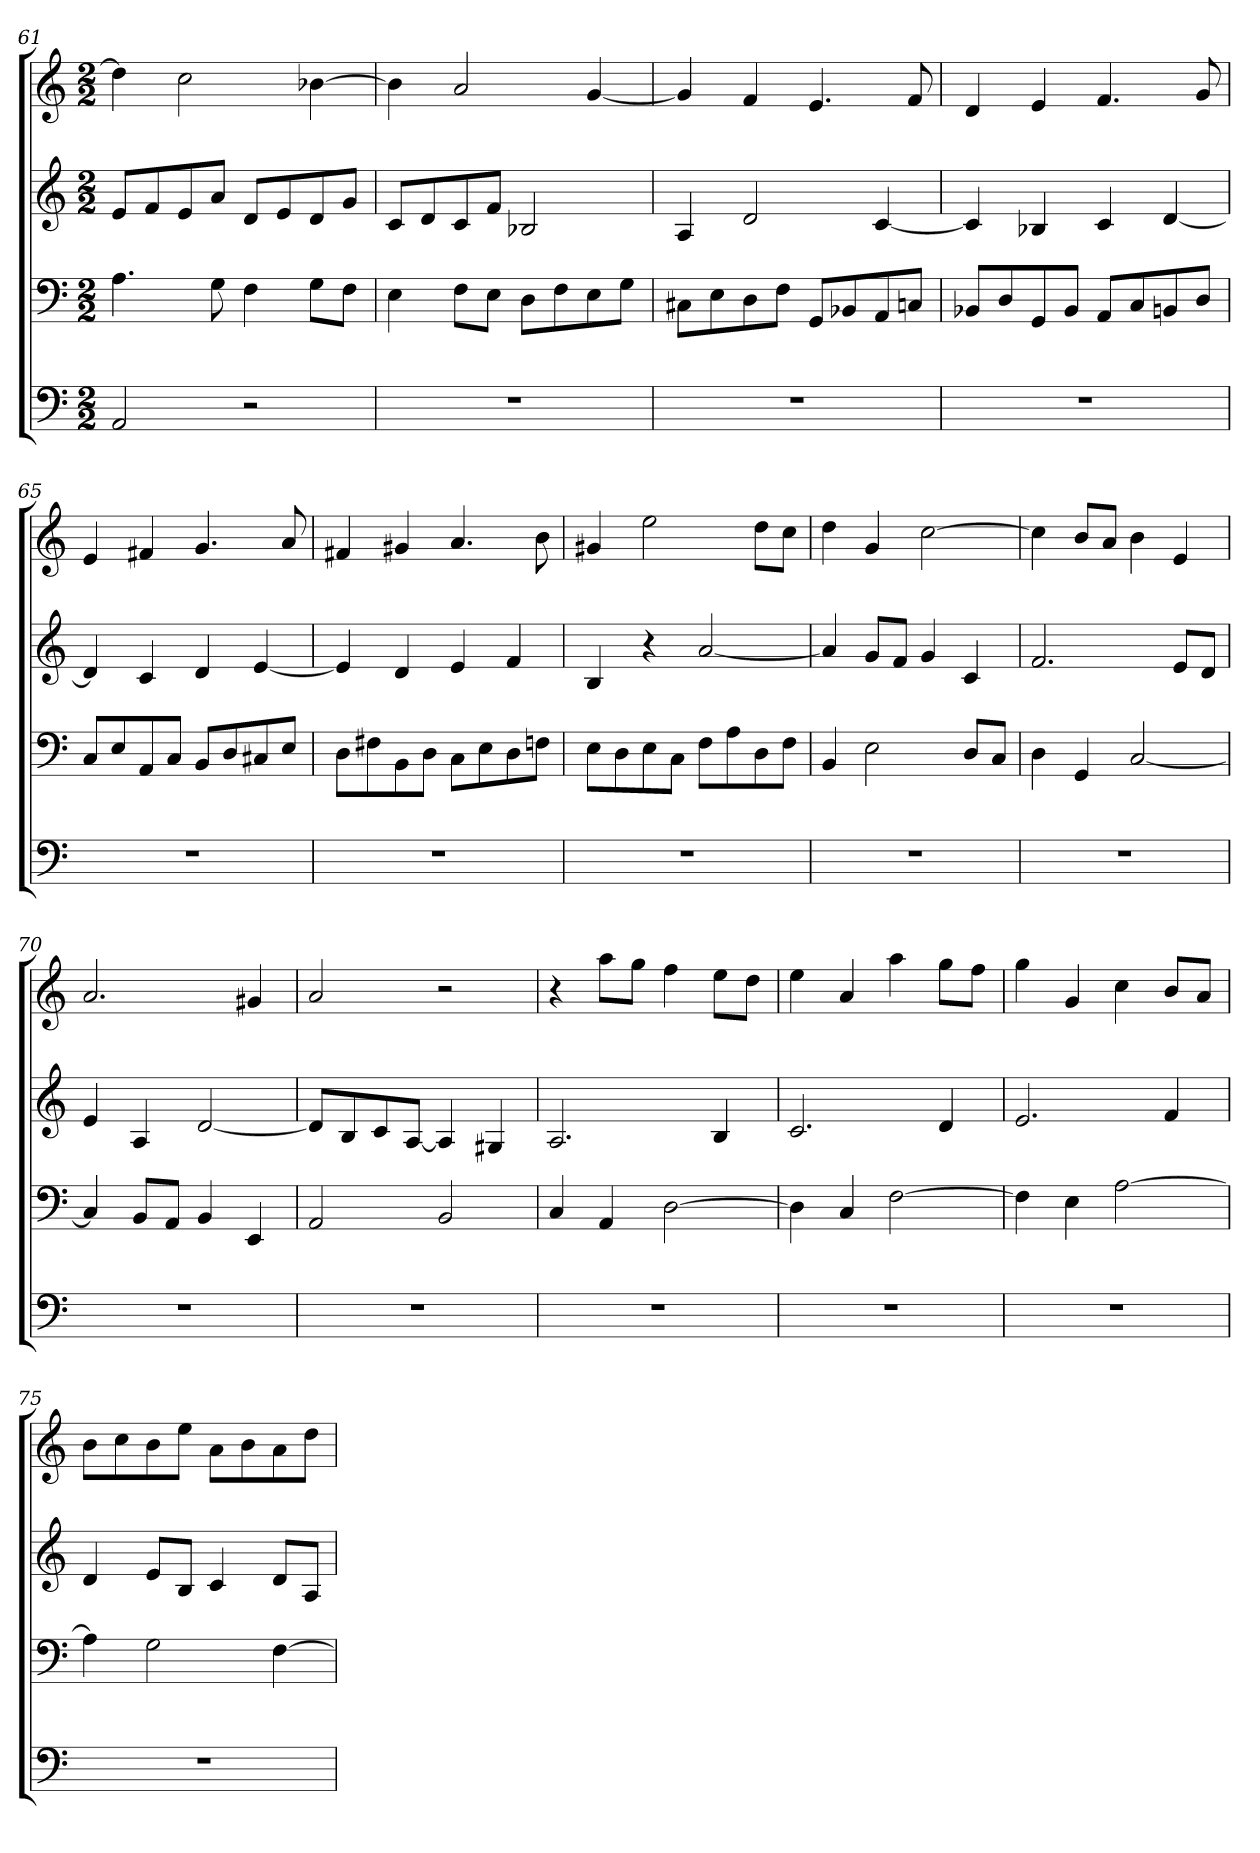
**kern	**kern	**kern	**kern
*part4	*part3	*part2	*part1
*staff4	*staff3	*staff2	*staff1
*k[]	*k[]	*k[]	*k[]
*M2/2	*M2/2	*M2/2	*M2/2
=61	=61	=61	=61
2AA	4.A	8eL	4dd]
.	.	8f	.
.	.	8e	2cc
.	8G	8aJ	.
2r	4F	8dL	.
.	.	8e	.
.	8GL	8d	[4b-X
.	8FJ	8gJ	.
=62	=62	=62	=62
1r	4E	8cL	4b-]
.	.	8d	.
.	8FL	8c	2a
.	8EJ	8fJ	.
.	8DL	2B-X	.
.	8F	.	.
.	8E	.	[4g
.	8GJ	.	.
=63	=63	=63	=63
1r	8C#XL	4A	4g]
.	8E	.	.
.	8D	2d	4f
.	8FJ	.	.
.	8GGL	.	4.e
.	8BB-X	.	.
.	8AA	[4c	.
.	8CnJ	.	8f
=64	=64	=64	=64
1r	8BB-XL	4c]	4d
.	8D	.	.
.	8GG	4B-X	4e
.	8BB-J	.	.
.	8AAL	4c	4.f
.	8C	.	.
.	8BBn	[4d	.
.	8DJ	.	8g
=65	=65	=65	=65
1r	8CL	4d]	4e
.	8E	.	.
.	8AA	4c	4f#X
.	8CJ	.	.
.	8BBL	4d	4.g
.	8D	.	.
.	8C#X	[4e	.
.	8EJ	.	8a
=66	=66	=66	=66
1r	8DL	4e]	4f#X
.	8F#X	.	.
.	8BB	4d	4g#X
.	8DJ	.	.
.	8CL	4e	4.a
.	8E	.	.
.	8D	4f	.
.	8FnJ	.	8b
=67	=67	=67	=67
1r	8EL	4B	4g#X
.	8D	.	.
.	8E	4r	2ee
.	8CJ	.	.
.	8FL	[2a	.
.	8A	.	.
.	8D	.	8ddL
.	8FJ	.	8ccJ
=68	=68	=68	=68
1r	4BB	4a]	4dd
.	2E	8gL	4g
.	.	8fJ	.
.	.	4g	[2cc
.	8DL	4c	.
.	8CJ	.	.
=69	=69	=69	=69
1r	4D	2.f	4cc]
.	4GG	.	8bL
.	.	.	8aJ
.	[2C	.	4b
.	.	8eL	4e
.	.	8dJ	.
=70	=70	=70	=70
1r	4C]	4e	2.a
.	8BBL	4A	.
.	8AAJ	.	.
.	4BB	[2d	.
.	4EE	.	4g#X
=71	=71	=71	=71
1r	2AA	8dL]	2a
.	.	8B	.
.	.	8c	.
.	.	[8AJ	.
.	2BB	4A]	2r
.	.	4G#X	.
=72	=72	=72	=72
1r	4C	2.A	4r
.	4AA	.	8aaL
.	.	.	8ggJ
.	[2D	.	4ff
.	.	4B	8eeL
.	.	.	8ddJ
=73	=73	=73	=73
1r	4D]	2.c	4ee
.	4C	.	4a
.	[2F	.	4aa
.	.	4d	8ggL
.	.	.	8ffJ
=74	=74	=74	=74
1r	4F]	2.e	4gg
.	4E	.	4g
.	[2A	.	4cc
.	.	4f	8bL
.	.	.	8aJ
=75	=75	=75	=75
1r	4A]	4d	8bL
.	.	.	8cc
.	2G	8eL	8b
.	.	8BJ	8eeJ
.	.	4c	8aL
.	.	.	8b
.	[4F	8dL	8a
.	.	8AJ	8ddJ
=	=	=	=
*-	*-	*-	*-
